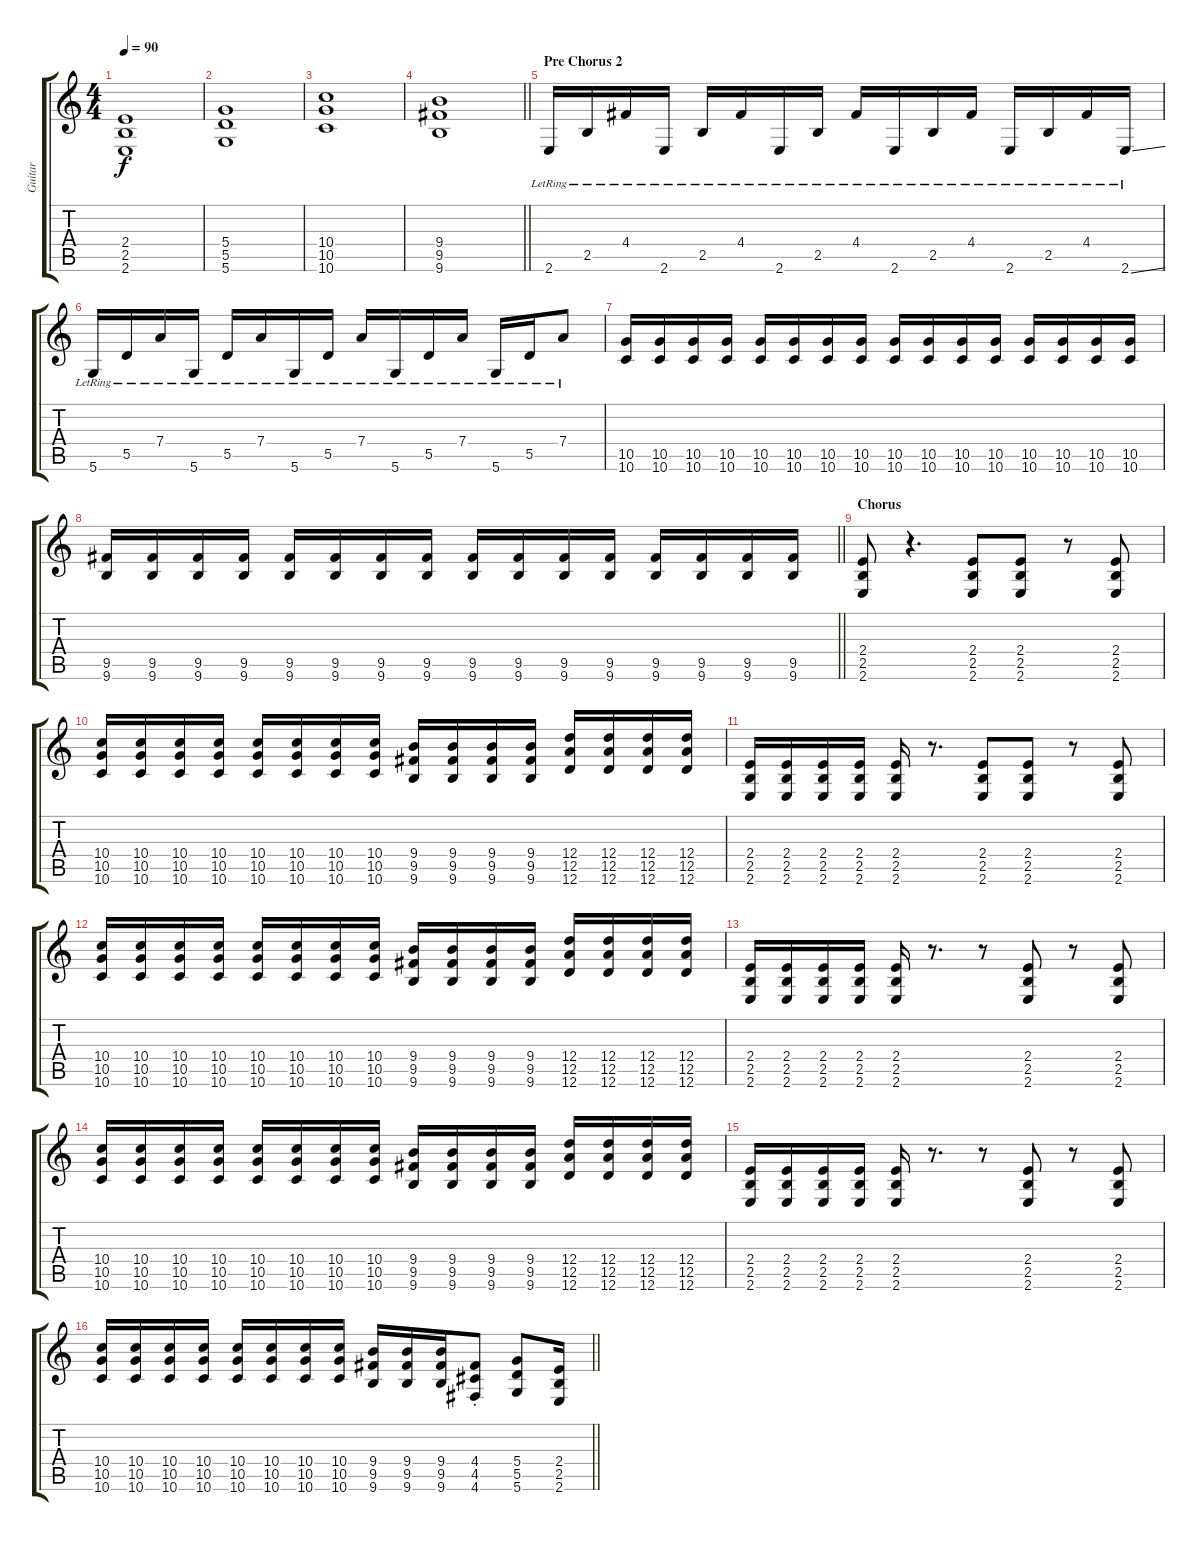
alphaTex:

\track ("Guitar" "Guitar") {instrument overdrivenguitar}
\staff {score tabs}
\tuning (E4 B3 G3 D3 A2 D2) {hide}
\ts (4 4)
\tempo 90
\clef g2
\ks c
(2.4 2.5 2.6).1{dy f} |
(5.4 5.5 5.6).1 |
(10.4 10.5 10.6).1 |
\barLineRight lightlight
(9.4 9.5 9.6).1 |
\section ("" "Pre Chorus 2")
2.6{lr}.16{volume 16 instrument electricguitarclean} 2.5{lr}.16 4.4{lr}.16 2.6{lr}.16 2.5{lr}.16 4.4{lr}.16 2.6{lr}.16 2.5{lr}.16 4.4{lr}.16 2.6{lr}.16 2.5{lr}.16 4.4{lr}.16 2.6{lr}.16 2.5{lr}.16 4.4{lr}.16 2.6{ss lr}.16 |
5.6{lr}.16 5.5{lr}.16 7.4{lr}.16 5.6{lr}.16 5.5{lr}.16 7.4{lr}.16 5.6{lr}.16 5.5{lr}.16 7.4{lr}.16 5.6{lr}.16 5.5{lr}.16 7.4{lr}.16 5.6{lr}.16 5.5{lr}.16 7.4{lr}.8 |
(10.5 10.6).16{instrument overdrivenguitar} (10.5 10.6).16 (10.5 10.6).16 (10.5 10.6).16 (10.5 10.6).16 (10.5 10.6).16 (10.5 10.6).16 (10.5 10.6).16 (10.5 10.6).16 (10.5 10.6).16 (10.5 10.6).16 (10.5 10.6).16 (10.5 10.6).16 (10.5 10.6).16 (10.5 10.6).16 (10.5 10.6).16 |
\barLineRight lightlight
(9.5 9.6).16 (9.5 9.6).16 (9.5 9.6).16 (9.5 9.6).16 (9.5 9.6).16 (9.5 9.6).16 (9.5 9.6).16 (9.5 9.6).16 (9.5 9.6).16 (9.5 9.6).16 (9.5 9.6).16 (9.5 9.6).16 (9.5 9.6).16 (9.5 9.6).16 (9.5 9.6).16 (9.5 9.6).16 |
\section ("" "Chorus")
(2.4 2.5 2.6).8 r.4{d} (2.4 2.5 2.6).8 (2.4 2.5 2.6).8 r.8 (2.4 2.5 2.6).8 |
(10.4 10.5 10.6).16 (10.4 10.5 10.6).16 (10.4 10.5 10.6).16 (10.4 10.5 10.6).16 (10.4 10.5 10.6).16 (10.4 10.5 10.6).16 (10.4 10.5 10.6).16 (10.4 10.5 10.6).16 (9.4 9.5 9.6).16 (9.4 9.5 9.6).16 (9.4 9.5 9.6).16 (9.4 9.5 9.6).16 (12.4 12.5 12.6).16 (12.4 12.5 12.6).16 (12.4 12.5 12.6).16 (12.4 12.5 12.6).16 |
(2.4 2.5 2.6).16 (2.4 2.5 2.6).16 (2.4 2.5 2.6).16 (2.4 2.5 2.6).16 (2.4 2.5 2.6).16 r.8{d} (2.4 2.5 2.6).8 (2.4 2.5 2.6).8 r.8 (2.4 2.5 2.6).8 |
(10.4 10.5 10.6).16 (10.4 10.5 10.6).16 (10.4 10.5 10.6).16 (10.4 10.5 10.6).16 (10.4 10.5 10.6).16 (10.4 10.5 10.6).16 (10.4 10.5 10.6).16 (10.4 10.5 10.6).16 (9.4 9.5 9.6).16 (9.4 9.5 9.6).16 (9.4 9.5 9.6).16 (9.4 9.5 9.6).16 (12.4 12.5 12.6).16 (12.4 12.5 12.6).16 (12.4 12.5 12.6).16 (12.4 12.5 12.6).16 |
(2.4 2.5 2.6).16 (2.4 2.5 2.6).16 (2.4 2.5 2.6).16 (2.4 2.5 2.6).16 (2.4 2.5 2.6).16 r.8{d} r.8 (2.4 2.5 2.6).8 r.8 (2.4 2.5 2.6).8 |
(10.4 10.5 10.6).16 (10.4 10.5 10.6).16 (10.4 10.5 10.6).16 (10.4 10.5 10.6).16 (10.4 10.5 10.6).16 (10.4 10.5 10.6).16 (10.4 10.5 10.6).16 (10.4 10.5 10.6).16 (9.4 9.5 9.6).16 (9.4 9.5 9.6).16 (9.4 9.5 9.6).16 (9.4 9.5 9.6).16 (12.4 12.5 12.6).16 (12.4 12.5 12.6).16 (12.4 12.5 12.6).16 (12.4 12.5 12.6).16 |
(2.4 2.5 2.6).16 (2.4 2.5 2.6).16 (2.4 2.5 2.6).16 (2.4 2.5 2.6).16 (2.4 2.5 2.6).16 r.8{d} r.8 (2.4 2.5 2.6).8 r.8 (2.4 2.5 2.6).8 |
\barLineRight lightlight
(10.4 10.5 10.6).16 (10.4 10.5 10.6).16 (10.4 10.5 10.6).16 (10.4 10.5 10.6).16 (10.4 10.5 10.6).16 (10.4 10.5 10.6).16 (10.4 10.5 10.6).16 (10.4 10.5 10.6).16 (9.4 9.5 9.6).16 (9.4 9.5 9.6).16 (9.4 9.5 9.6).16 (4.4{st} 4.5{st} 4.6{st}).8 (5.4 5.5 5.6).8 (2.4 2.5 2.6).16
